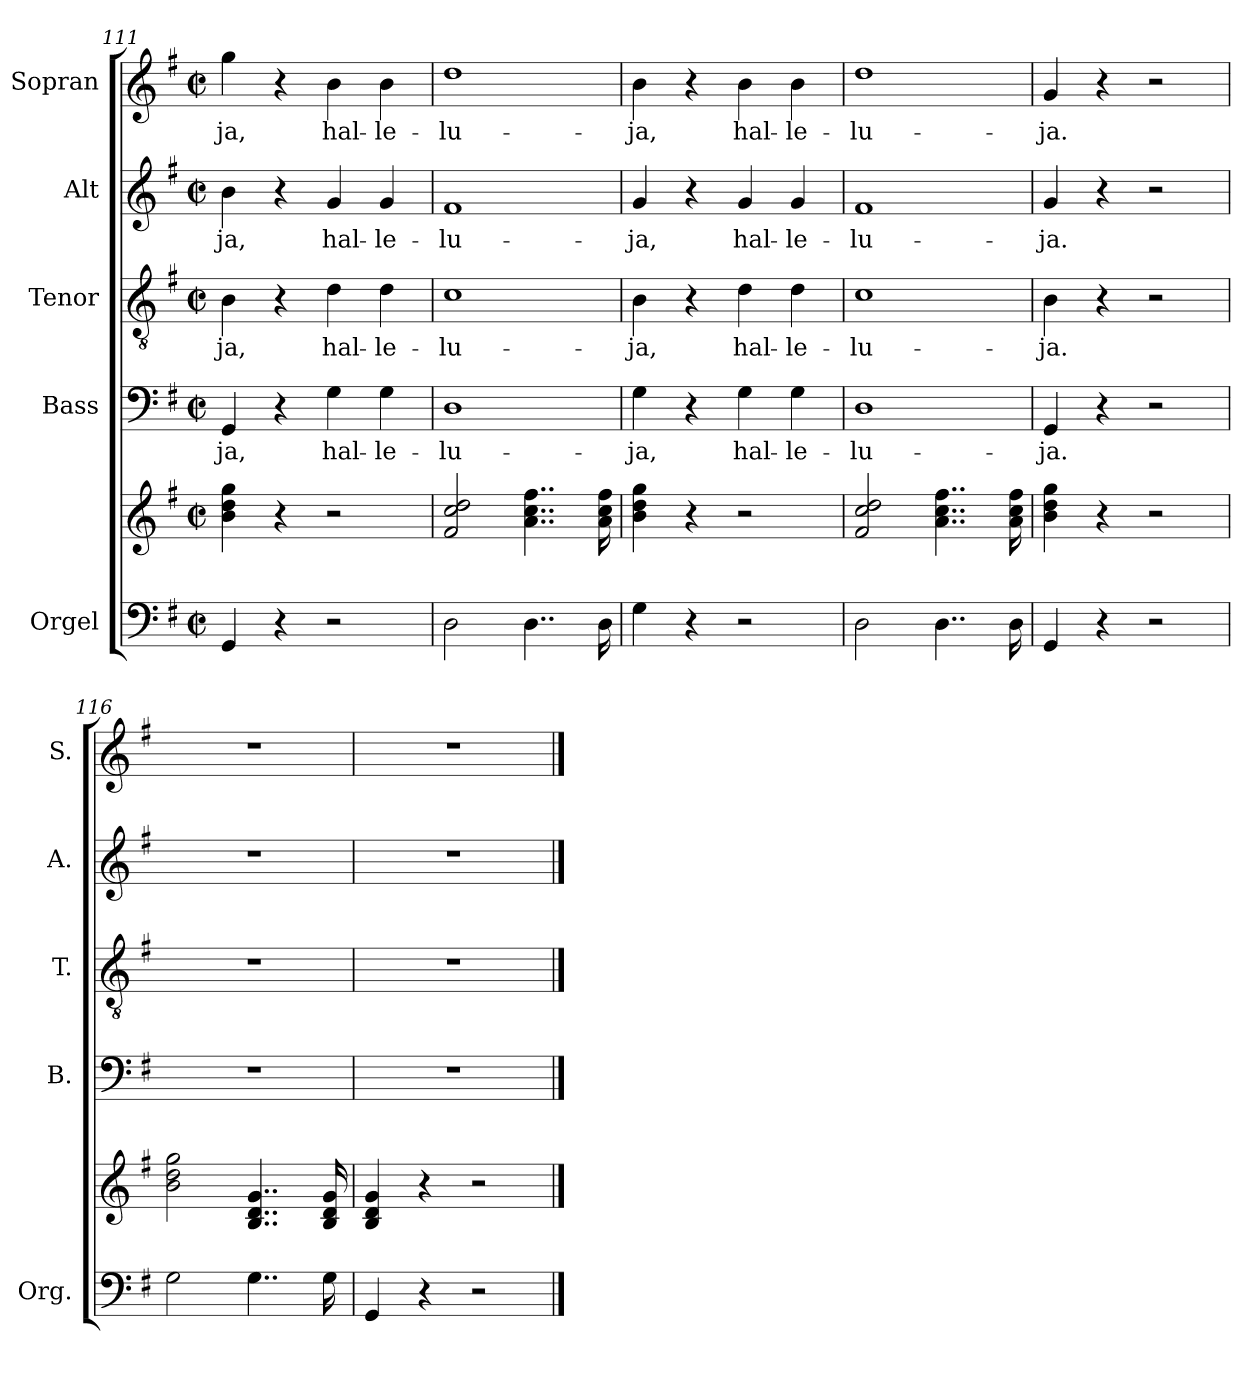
**kern	**kern	**kern	**text	**kern	**text	**kern	**text	**kern	**text
*part5	*part5	*part4	*part4	*part3	*part3	*part2	*part2	*part1	*part1
*staff6	*staff5	*staff4	*staff4	*staff3	*staff3	*staff2	*staff2	*staff1	*staff1
*I"Orgel	*	*I"Bass	*	*I"Tenor	*	*I"Alt	*	*I"Sopran	*
*I'Org.	*	*I'B.	*	*I'T.	*	*I'A.	*	*I'S.	*
*clefF4	*clefG2	*clefF4	*	*clefGv2	*	*clefG2	*	*clefG2	*
*k[f#]	*k[f#]	*k[f#]	*	*k[f#]	*	*k[f#]	*	*k[f#]	*
*G:	*G:	*G:	*	*G:	*	*G:	*	*G:	*
*M2/2	*M2/2	*M2/2	*	*M2/2	*	*M2/2	*	*M2/2	*
*met(c|)	*met(c|)	*met(c|)	*	*met(c|)	*	*met(c|)	*	*met(c|)	*
=111	=111	=111	=111	=111	=111	=111	=111	=111	=111
!	!	!	!LO:LY:b	!	!LO:LY:b	!	!LO:LY:b	!	!LO:LY:b
4GG/	4b\ 4dd\ 4gg\	4GG/	-ja,	4B\	-ja,	4b\	-ja,	4gg\	-ja,
4r	4r	4r	.	4r	.	4r	.	4r	.
!	!	!	!LO:LY:b	!	!LO:LY:b	!	!LO:LY:b	!	!LO:LY:b
2r	2r	4G\	hal-	4d\	hal-	4g/	hal-	4b\	hal-
!	!	!	!LO:LY:b	!	!LO:LY:b	!	!LO:LY:b	!	!LO:LY:b
.	.	4G\	-le-	4d\	-le-	4g/	-le-	4b\	-le-
=112	=112	=112	=112	=112	=112	=112	=112	=112	=112
!	!	!	!LO:LY:b	!	!LO:LY:b	!	!LO:LY:b	!	!LO:LY:b
2D\	2f#/ 2cc/ 2dd/	1D	-lu-	1c	-lu-	1f#	-lu-	1dd	-lu-
4..D\	4..a\ 4..cc\ 4..ff#\	.	.	.	.	.	.	.	.
16D\	16a\ 16cc\ 16ff#\	.	.	.	.	.	.	.	.
=113	=113	=113	=113	=113	=113	=113	=113	=113	=113
!	!	!	!LO:LY:b	!	!LO:LY:b	!	!LO:LY:b	!	!LO:LY:b
4G\	4b\ 4dd\ 4gg\	4G\	-ja,	4B\	-ja,	4g/	-ja,	4b\	-ja,
4r	4r	4r	.	4r	.	4r	.	4r	.
!	!	!	!LO:LY:b	!	!LO:LY:b	!	!LO:LY:b	!	!LO:LY:b
2r	2r	4G\	hal-	4d\	hal-	4g/	hal-	4b\	hal-
!	!	!	!LO:LY:b	!	!LO:LY:b	!	!LO:LY:b	!	!LO:LY:b
.	.	4G\	-le-	4d\	-le-	4g/	-le-	4b\	-le-
=114	=114	=114	=114	=114	=114	=114	=114	=114	=114
!	!	!	!LO:LY:b	!	!LO:LY:b	!	!LO:LY:b	!	!LO:LY:b
2D\	2f#/ 2cc/ 2dd/	1D	-lu-	1c	-lu-	1f#	-lu-	1dd	-lu-
4..D\	4..a\ 4..cc\ 4..ff#\	.	.	.	.	.	.	.	.
16D\	16a\ 16cc\ 16ff#\	.	.	.	.	.	.	.	.
=115	=115	=115	=115	=115	=115	=115	=115	=115	=115
!	!	!	!LO:LY:b	!	!LO:LY:b	!	!LO:LY:b	!	!LO:LY:b
4GG/	4b\ 4dd\ 4gg\	4GG/	-ja.	4B\	-ja.	4g/	-ja.	4g/	-ja.
4r	4r	4r	.	4r	.	4r	.	4r	.
2r	2r	2r	.	2r	.	2r	.	2r	.
=116	=116	=116	=116	=116	=116	=116	=116	=116	=116
2G\	2b\ 2dd\ 2gg\	1r	.	1r	.	1r	.	1r	.
4..G\	4..B/ 4..d/ 4..g/	.	.	.	.	.	.	.	.
16G\	16B/ 16d/ 16g/	.	.	.	.	.	.	.	.
=117	=117	=117	=117	=117	=117	=117	=117	=117	=117
4GG/	4B/ 4d/ 4g/	1r	.	1r	.	1r	.	1r	.
4r	4r	.	.	.	.	.	.	.	.
2r	2r	.	.	.	.	.	.	.	.
==	==	==	==	==	==	==	==	==	==
*-	*-	*-	*-	*-	*-	*-	*-	*-	*-
